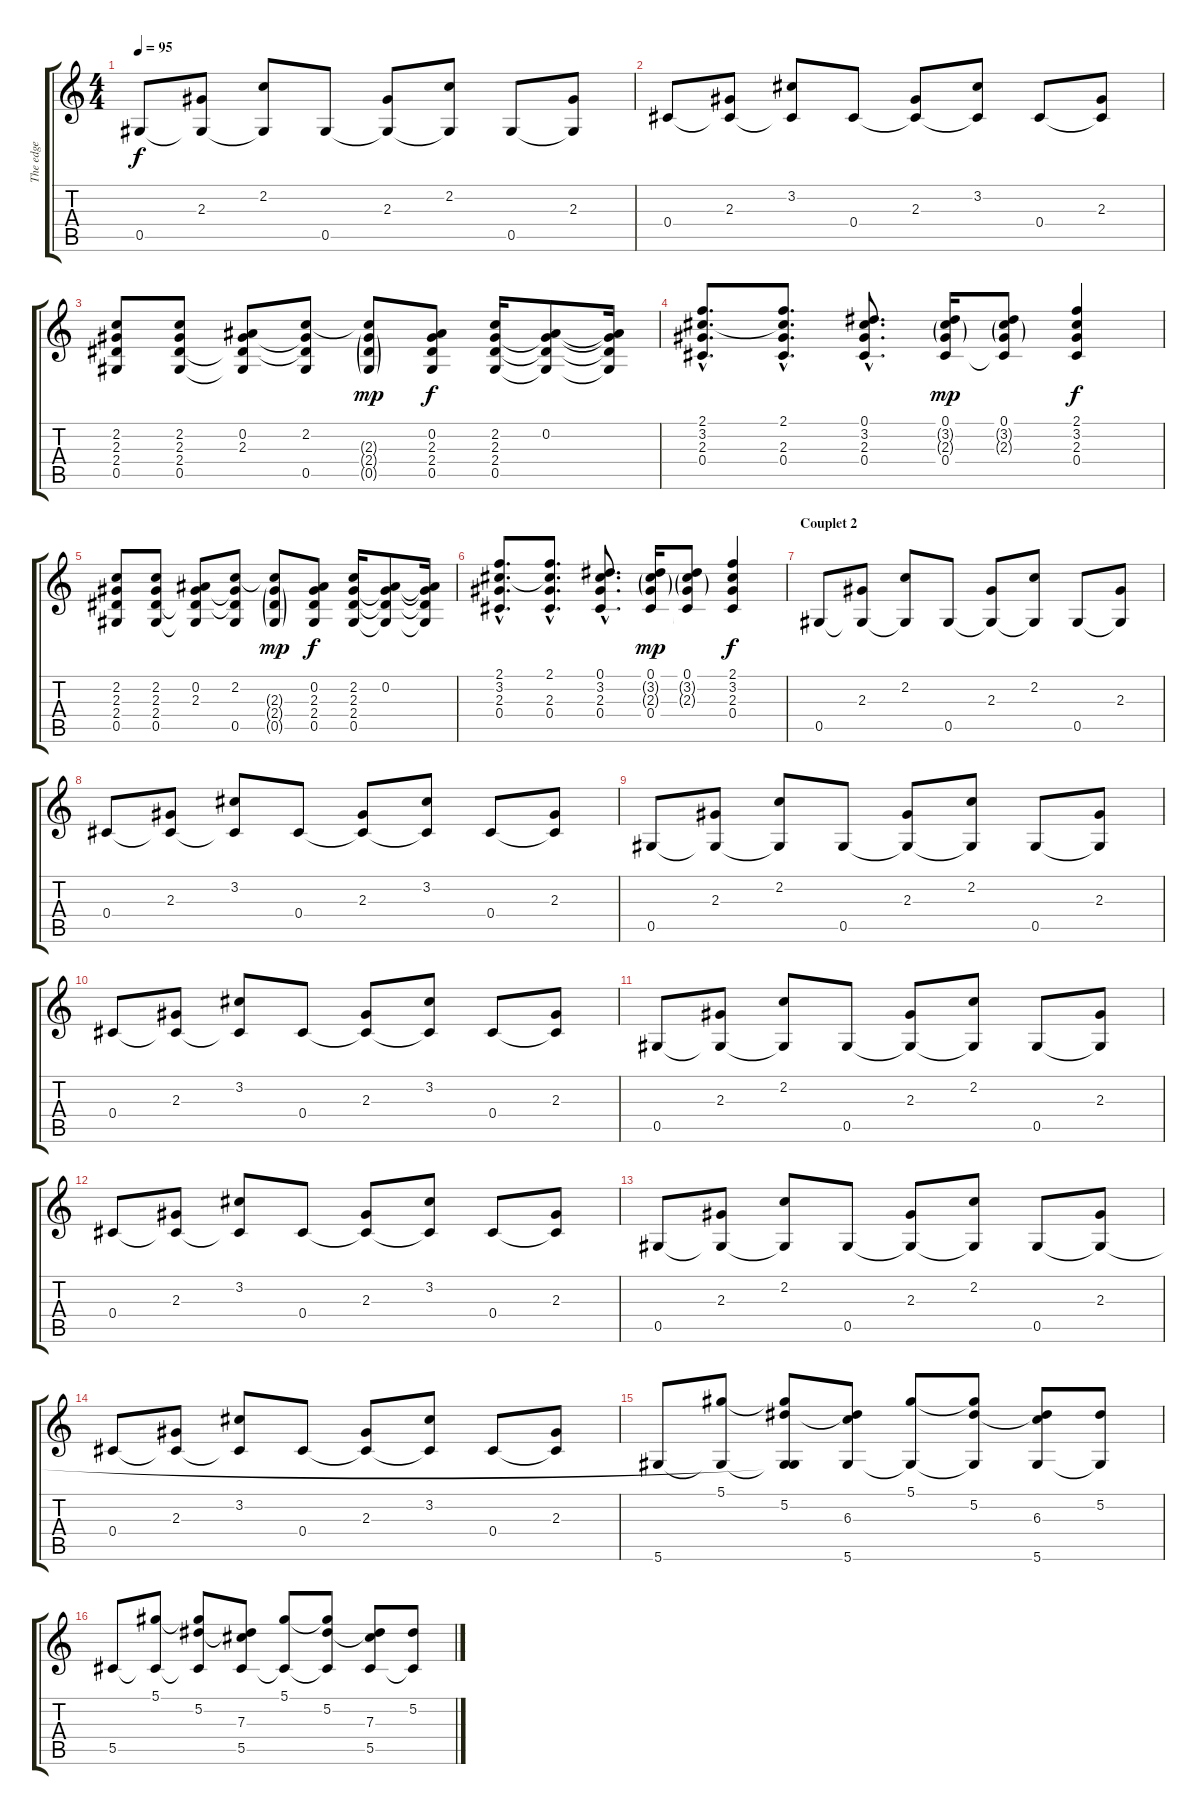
\track ("The edge" "The edge") {instrument electricguitarjazz}
\staff {score tabs}
\tuning (Eb4 Bb3 Gb3 Db3 Ab2 Eb2) {hide}
\ts (4 4)
\tempo 95
\clef g2
\ks c
0.5.8{dy f} (2.3 0.5{t}).8 (2.2 0.5{t}).8 0.5.8 (2.3 0.5{t}).8 (2.2 0.5{t}).8 0.5.8 (2.3 0.5{t}).8 |
0.4.8 (2.3 0.4{t}).8 (3.2 0.4{t}).8 0.4.8 (2.3 0.4{t}).8 (3.2 0.4{t}).8 0.4.8 (2.3 0.4{t}).8 |
(2.2 2.3 2.4 0.5).8 (2.2 2.3 2.4 0.5).8 (0.2 2.3 2.4{t} 0.5{t}).8 (2.2 2.3{t} 2.4{t} 0.5).8 (2.2{t} 2.3{g} 2.4{g} 0.5{g}).8{dy mp} (0.2 2.3 2.4 0.5).8{dy f} (2.2 2.3 2.4 0.5).16 (0.2 2.3{t} 2.4{t} 0.5{t}).8 (0.2{t} 2.3{t} 2.4{t} 0.5{t}).16 |
(2.1{hac} 3.2{hac} 2.3{hac} 0.4{hac}).8{d} (2.1{hac} 3.2{hac t} 2.3{hac} 0.4{hac}).8{d} (0.1{hac} 3.2{hac} 2.3{hac} 0.4{hac}).8{d} (0.1 3.2{g} 2.3{g} 0.4).16{dy mp} (0.1 3.2{g} 2.3{g} 0.4{t}).8 (2.1 3.2 2.3 0.4).4{dy f} |
(2.2 2.3 2.4 0.5).8 (2.2 2.3 2.4 0.5).8 (0.2 2.3 2.4{t} 0.5{t}).8 (2.2 2.3{t} 2.4{t} 0.5).8 (2.2{t} 2.3{g} 2.4{g} 0.5{g}).8{dy mp} (0.2 2.3 2.4 0.5).8{dy f} (2.2 2.3 2.4 0.5).16 (0.2 2.3{t} 2.4{t} 0.5{t}).8 (0.2{t} 2.3{t} 2.4{t} 0.5{t}).16 |
(2.1{hac} 3.2{hac} 2.3{hac} 0.4{hac}).8{d} (2.1{hac} 3.2{hac t} 2.3{hac} 0.4{hac}).8{d} (0.1{hac} 3.2{hac} 2.3{hac} 0.4{hac}).8{d} (0.1 3.2{g} 2.3{g} 0.4).16{dy mp} (0.1 3.2{g} 2.3{g} 0.4{t}).8 (2.1 3.2 2.3 0.4).4{dy f} |
\section ("" "Couplet 2")
0.5.8 (2.3 0.5{t}).8 (2.2 0.5{t}).8 0.5.8 (2.3 0.5{t}).8 (2.2 0.5{t}).8 0.5.8 (2.3 0.5{t}).8 |
0.4.8 (2.3 0.4{t}).8 (3.2 0.4{t}).8 0.4.8 (2.3 0.4{t}).8 (3.2 0.4{t}).8 0.4.8 (2.3 0.4{t}).8 |
0.5.8 (2.3 0.5{t}).8 (2.2 0.5{t}).8 0.5.8 (2.3 0.5{t}).8 (2.2 0.5{t}).8 0.5.8 (2.3 0.5{t}).8 |
0.4.8 (2.3 0.4{t}).8 (3.2 0.4{t}).8 0.4.8 (2.3 0.4{t}).8 (3.2 0.4{t}).8 0.4.8 (2.3 0.4{t}).8 |
0.5.8 (2.3 0.5{t}).8 (2.2 0.5{t}).8 0.5.8 (2.3 0.5{t}).8 (2.2 0.5{t}).8 0.5.8 (2.3 0.5{t}).8 |
0.4.8 (2.3 0.4{t}).8 (3.2 0.4{t}).8 0.4.8 (2.3 0.4{t}).8 (3.2 0.4{t}).8 0.4.8 (2.3 0.4{t}).8 |
0.5.8 (2.3 0.5{t}).8 (2.2 0.5{t}).8 0.5.8 (2.3 0.5{t}).8 (2.2 0.5{t}).8 0.5.8 (2.3 0.5{t}).8 |
0.4.8 (2.3 0.4{t}).8 (3.2 0.4{t}).8 0.4.8 (2.3 0.4{t}).8 (3.2 0.4{t}).8 0.4.8 (2.3 0.4{t}).8 |
5.6.8 (5.1 5.6{t}).8 (5.1{t} 5.2 0.5{t} 5.6{t}).8 (5.2{t} 6.3 5.6).8 (5.1 5.6{t}).8 (5.1{t} 5.2 5.6{t}).8 (5.2{t} 6.3 5.6).8 (5.2 5.6{t}).8 |
5.5.8 (5.1 5.5{t}).8 (5.1{t} 5.2 5.5{t}).8 (5.2{t} 7.3 5.5).8 (5.1 5.5{t}).8 (5.1{t} 5.2 5.5{t}).8 (5.2{t} 7.3 5.5).8 (5.2 5.5{t}).8
